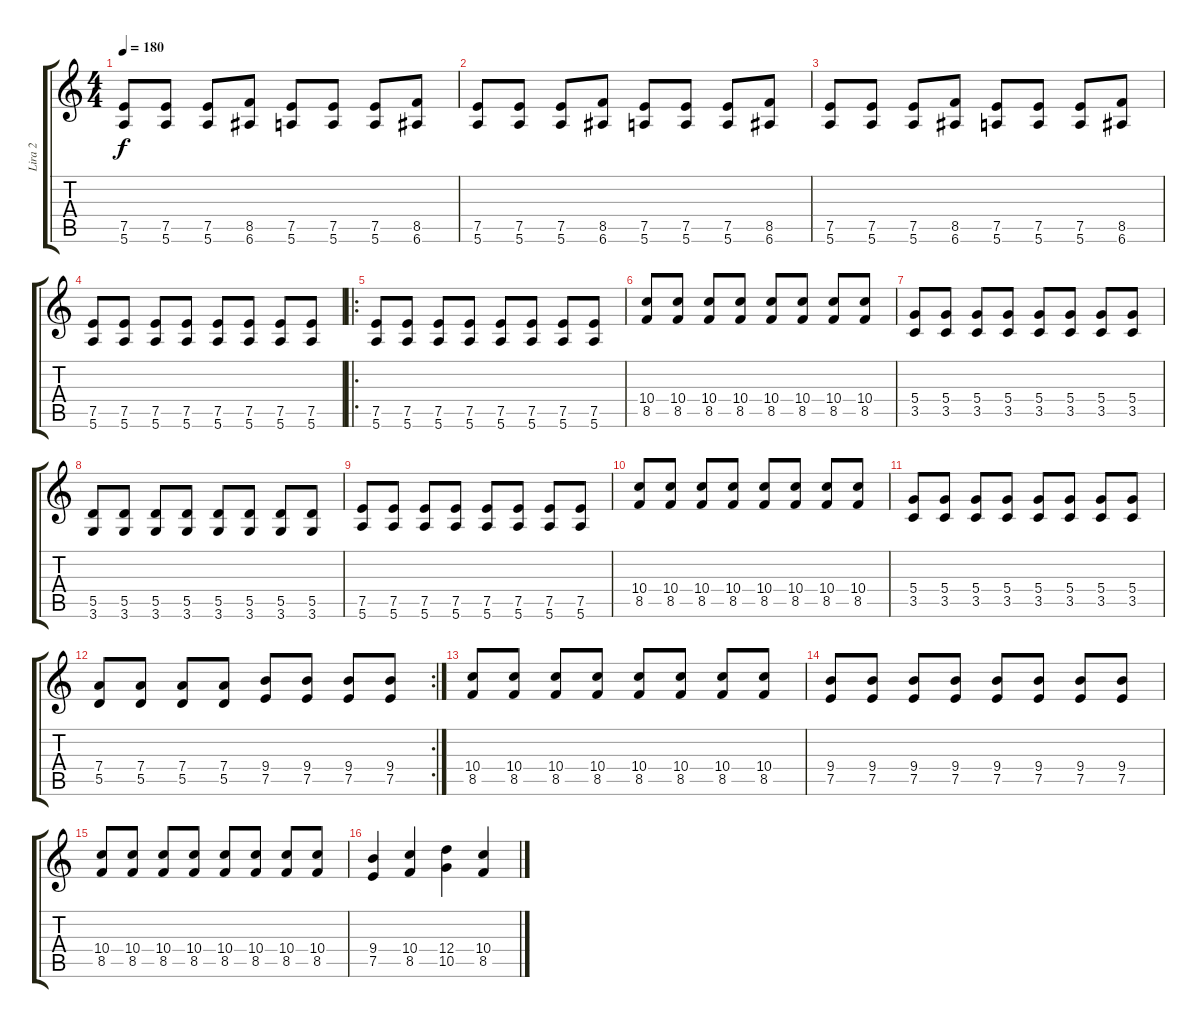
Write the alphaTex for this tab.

\track ("Lira 2" "Lira 2") {instrument distortionguitar}
\staff {score tabs}
\tuning (E4 B3 G3 D3 A2 E2) {hide}
\ts (4 4)
\tempo 180
\clef g2
\ks c
(7.5 5.6).8{dy f instrument distortionguitar} (7.5 5.6).8 (7.5 5.6).8 (8.5 6.6).8 (7.5 5.6).8 (7.5 5.6).8 (7.5 5.6).8 (8.5 6.6).8 |
(7.5 5.6).8 (7.5 5.6).8 (7.5 5.6).8 (8.5 6.6).8 (7.5 5.6).8 (7.5 5.6).8 (7.5 5.6).8 (8.5 6.6).8 |
(7.5 5.6).8 (7.5 5.6).8 (7.5 5.6).8 (8.5 6.6).8 (7.5 5.6).8 (7.5 5.6).8 (7.5 5.6).8 (8.5 6.6).8 |
(7.5 5.6).8 (7.5 5.6).8 (7.5 5.6).8 (7.5 5.6).8 (7.5 5.6).8 (7.5 5.6).8 (7.5 5.6).8 (7.5 5.6).8 |
\ro
(7.5 5.6).8 (7.5 5.6).8 (7.5 5.6).8 (7.5 5.6).8 (7.5 5.6).8 (7.5 5.6).8 (7.5 5.6).8 (7.5 5.6).8 |
(10.4 8.5).8 (10.4 8.5).8 (10.4 8.5).8 (10.4 8.5).8 (10.4 8.5).8 (10.4 8.5).8 (10.4 8.5).8 (10.4 8.5).8 |
(5.4 3.5).8 (5.4 3.5).8 (5.4 3.5).8 (5.4 3.5).8 (5.4 3.5).8 (5.4 3.5).8 (5.4 3.5).8 (5.4 3.5).8 |
(5.5 3.6).8 (5.5 3.6).8 (5.5 3.6).8 (5.5 3.6).8 (5.5 3.6).8 (5.5 3.6).8 (5.5 3.6).8 (5.5 3.6).8 |
(7.5 5.6).8 (7.5 5.6).8 (7.5 5.6).8 (7.5 5.6).8 (7.5 5.6).8 (7.5 5.6).8 (7.5 5.6).8 (7.5 5.6).8 |
(10.4 8.5).8 (10.4 8.5).8 (10.4 8.5).8 (10.4 8.5).8 (10.4 8.5).8 (10.4 8.5).8 (10.4 8.5).8 (10.4 8.5).8 |
(5.4 3.5).8 (5.4 3.5).8 (5.4 3.5).8 (5.4 3.5).8 (5.4 3.5).8 (5.4 3.5).8 (5.4 3.5).8 (5.4 3.5).8 |
\rc 2
(7.4 5.5).8 (7.4 5.5).8 (7.4 5.5).8 (7.4 5.5).8 (9.4 7.5).8 (9.4 7.5).8 (9.4 7.5).8 (9.4 7.5).8 |
(10.4 8.5).8 (10.4 8.5).8 (10.4 8.5).8 (10.4 8.5).8 (10.4 8.5).8 (10.4 8.5).8 (10.4 8.5).8 (10.4 8.5).8 |
(9.4 7.5).8 (9.4 7.5).8 (9.4 7.5).8 (9.4 7.5).8 (9.4 7.5).8 (9.4 7.5).8 (9.4 7.5).8 (9.4 7.5).8 |
(10.4 8.5).8 (10.4 8.5).8 (10.4 8.5).8 (10.4 8.5).8 (10.4 8.5).8 (10.4 8.5).8 (10.4 8.5).8 (10.4 8.5).8 |
(9.4 7.5).4 (10.4 8.5).4 (12.4 10.5).4 (10.4 8.5).4
